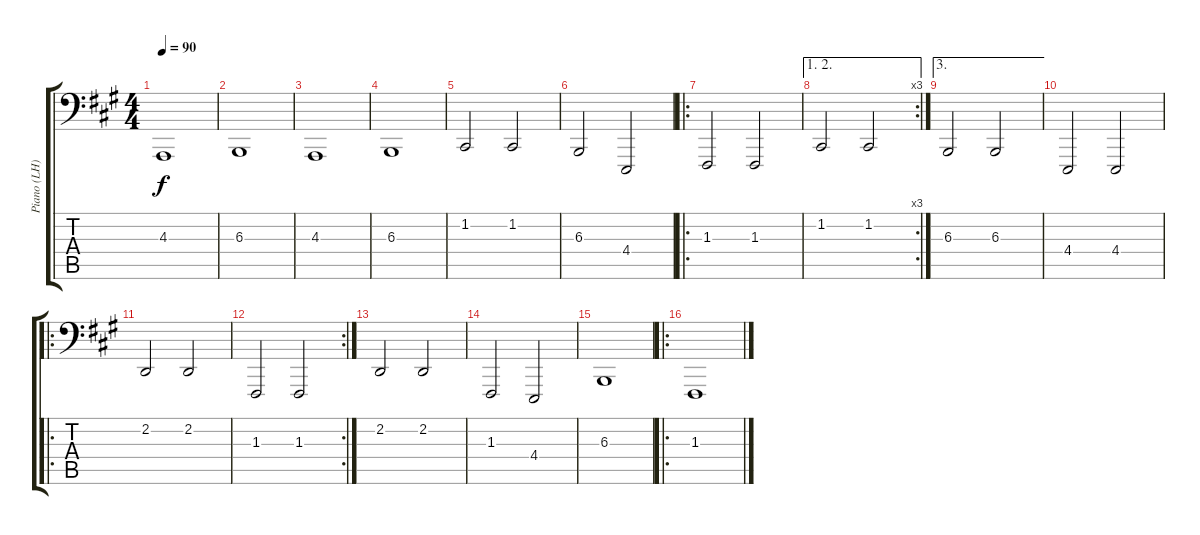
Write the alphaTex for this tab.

\track ("Piano (LH)" "Piano (LH)") {instrument electricgrandpiano}
\staff {score tabs}
\tuning (F2 C2 F1 C1 F0 C0) {hide}
\ts (4 4)
\tempo 90
\clef f4
\ks a
4.3.1{dy f} |
6.3.1 |
4.3.1 |
6.3.1 |
1.2.2 1.2.2 |
6.3.2 4.4.2 |
\ro
1.3.2 1.3.2 |
\ae (1 2)
\rc 3
1.2.2 1.2.2 |
\ae 3
6.3.2 6.3.2 |
4.4.2 4.4.2 |
\ro
2.2.2 2.2.2 |
\rc 2
1.3.2 1.3.2 |
2.2.2 2.2.2 |
1.3.2 4.4.2 |
6.3.1 |
\ro
1.3.1
